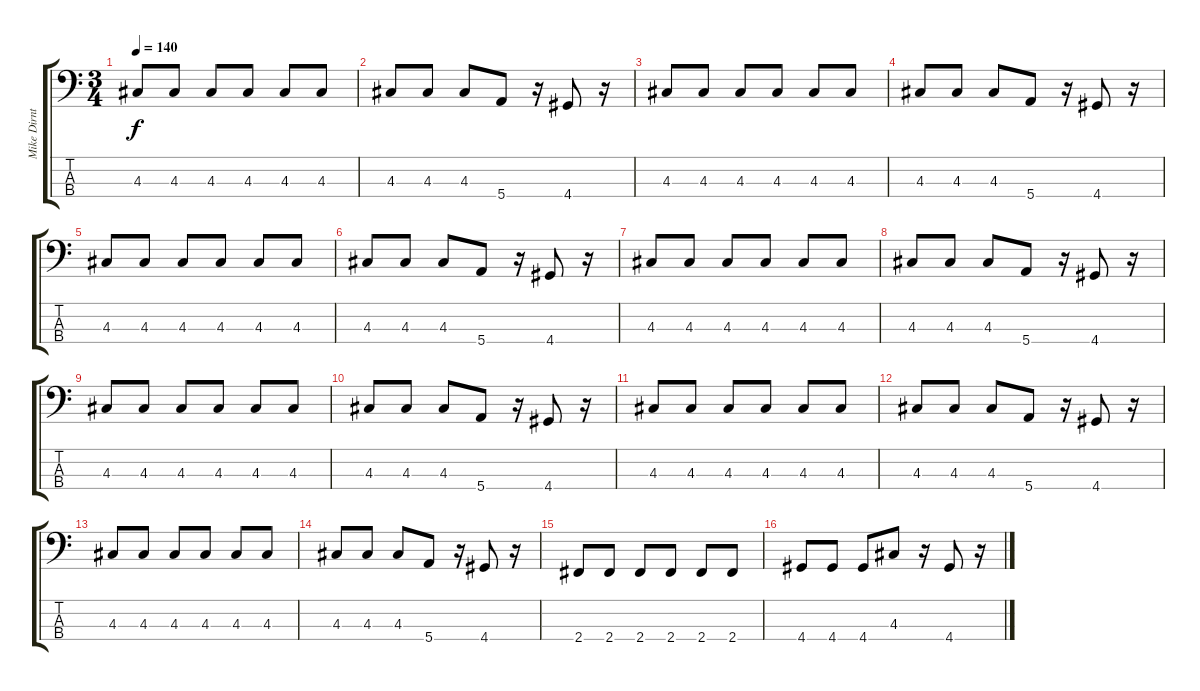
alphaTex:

\track ("Mike Dirnt" "Mike Dirnt") {instrument electricbassfinger}
\staff {score tabs}
\tuning (G2 D2 A1 E1) {hide}
\ts (3 4)
\tempo 140
\clef f4
\ks c
4.3.8{dy f} 4.3.8 4.3.8 4.3.8 4.3.8 4.3.8 |
4.3.8 4.3.8 4.3.8 5.4.8 r.16 4.4.8 r.16 |
4.3.8 4.3.8 4.3.8 4.3.8 4.3.8 4.3.8 |
4.3.8 4.3.8 4.3.8 5.4.8 r.16 4.4.8 r.16 |
4.3.8 4.3.8 4.3.8 4.3.8 4.3.8 4.3.8 |
4.3.8 4.3.8 4.3.8 5.4.8 r.16 4.4.8 r.16 |
4.3.8 4.3.8 4.3.8 4.3.8 4.3.8 4.3.8 |
4.3.8 4.3.8 4.3.8 5.4.8 r.16 4.4.8 r.16 |
4.3.8 4.3.8 4.3.8 4.3.8 4.3.8 4.3.8 |
4.3.8 4.3.8 4.3.8 5.4.8 r.16 4.4.8 r.16 |
4.3.8 4.3.8 4.3.8 4.3.8 4.3.8 4.3.8 |
4.3.8 4.3.8 4.3.8 5.4.8 r.16 4.4.8 r.16 |
4.3.8 4.3.8 4.3.8 4.3.8 4.3.8 4.3.8 |
4.3.8 4.3.8 4.3.8 5.4.8 r.16 4.4.8 r.16 |
2.4.8 2.4.8 2.4.8 2.4.8 2.4.8 2.4.8 |
4.4.8 4.4.8 4.4.8 4.3.8 r.16 4.4.8 r.16
